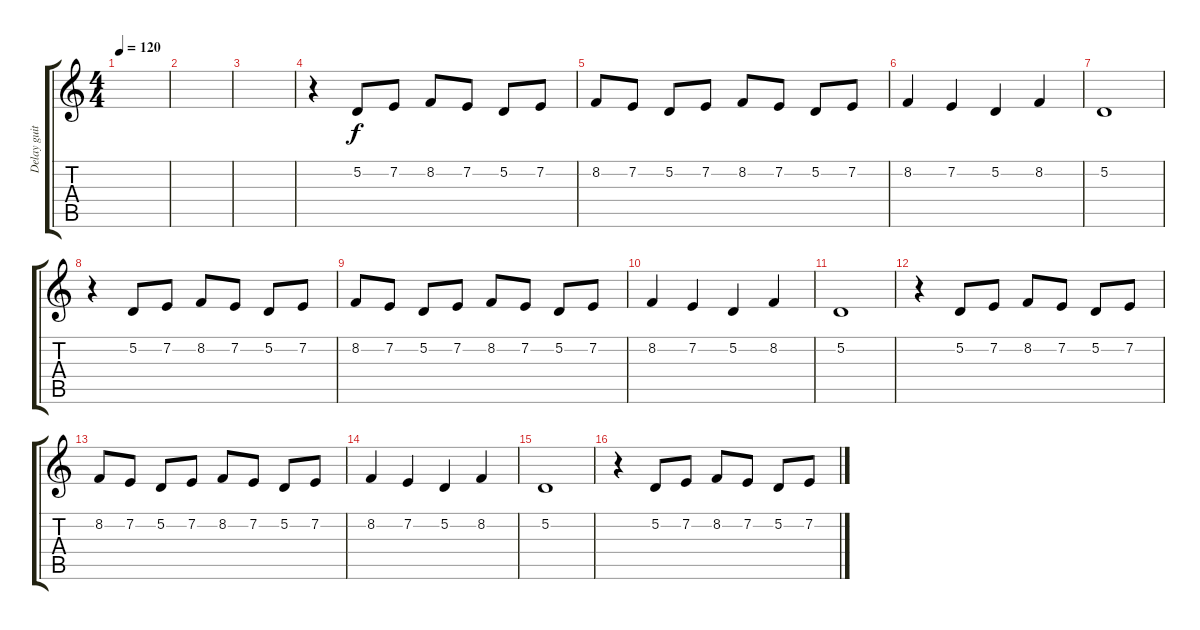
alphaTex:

\track ("Delay guitar" "Delay guit") {instrument pad1newage}
\staff {score tabs}
\tuning (D4 A3 F3 C3 G2 D2) {hide}
\ts (4 4)
\tempo 120
\clef g2
\ks c
|
|
|
r.4 5.2.8 7.2.8 8.2.8 7.2.8 5.2.8 7.2.8 |
8.2.8 7.2.8 5.2.8 7.2.8 8.2.8 7.2.8 5.2.8 7.2.8 |
8.2.4 7.2.4 5.2.4 8.2.4 |
5.2.1 |
r.4 5.2.8 7.2.8 8.2.8 7.2.8 5.2.8 7.2.8 |
8.2.8 7.2.8 5.2.8 7.2.8 8.2.8 7.2.8 5.2.8 7.2.8 |
8.2.4 7.2.4 5.2.4 8.2.4 |
5.2.1 |
r.4 5.2.8 7.2.8 8.2.8 7.2.8 5.2.8 7.2.8 |
8.2.8 7.2.8 5.2.8 7.2.8 8.2.8 7.2.8 5.2.8 7.2.8 |
8.2.4 7.2.4 5.2.4 8.2.4 |
5.2.1 |
r.4 5.2.8 7.2.8 8.2.8 7.2.8 5.2.8 7.2.8
